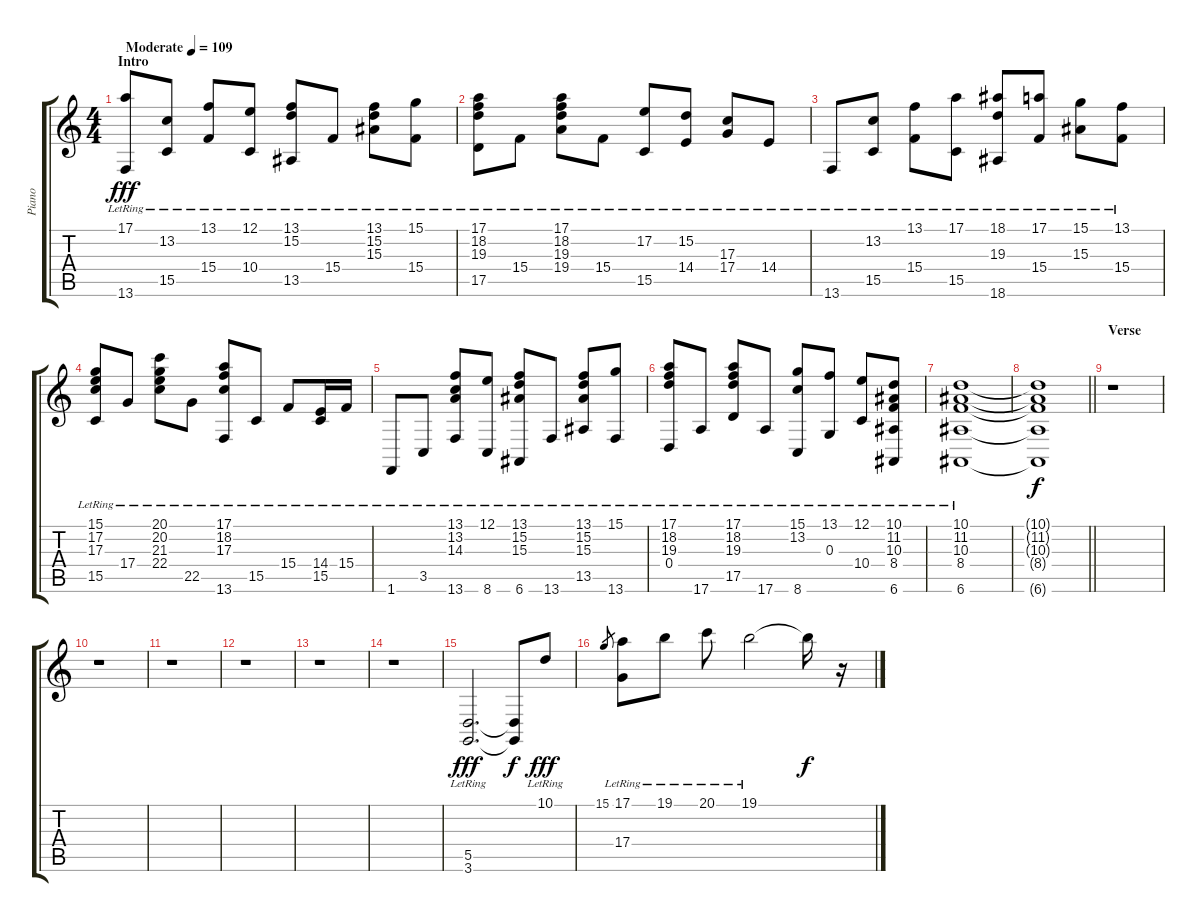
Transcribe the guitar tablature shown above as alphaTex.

\track ("Piano" "Piano") {instrument brightacousticpiano}
\staff {score tabs}
\tuning (E4 B3 G3 D3 A2 E2) {hide}
\ts (4 4)
\section ("" "Intro")
\tempo (109 "Moderate")
\clef g2
\ks c
(17.1{lr} 13.6{lr}).8{dy fff instrument brightacousticpiano} (13.2{lr} 15.5{lr}).8 (13.1{lr} 15.4{lr}).8 (12.1{lr} 10.4{lr}).8 (13.1{lr} 15.2{lr} 13.5{lr}).8 15.4{lr}.8 (13.1{lr} 15.2{lr} 15.3{lr}).8 (15.1{lr} 15.4{lr}).8 |
(17.1{lr} 18.2{lr} 19.3{lr} 17.5{lr}).8 15.4{lr}.8 (17.1{lr} 18.2{lr} 19.3{lr} 19.4{lr}).8 15.4{lr}.8 (17.2{lr} 15.5{lr}).8 (15.2{lr} 14.4{lr}).8 (17.3{lr} 17.4{lr}).8 14.4{lr}.8 |
13.6{lr}.8 (13.2{lr} 15.5{lr}).8 (13.1{lr} 15.4{lr}).8 (17.1{lr} 15.5{lr}).8 (18.1{lr} 19.3{lr} 18.6{lr}).8 (17.1{lr} 15.4{lr}).8 (15.1{lr} 15.3{lr}).8 (13.1{lr} 15.4{lr}).8 |
(15.1{lr} 17.2{lr} 17.3{lr} 15.5{lr}).8 17.4{lr}.8 (20.1{lr} 20.2{lr} 21.3{lr} 22.4{lr}).8 22.5{lr}.8 (17.1{lr} 18.2{lr} 17.3{lr} 13.6{lr}).8 15.5{lr}.8 15.4{lr}.8 (14.4{lr} 15.5{lr}).16 15.4{lr}.16 |
1.6{lr}.8 3.5{lr}.8 (13.1{lr} 13.2{lr} 14.3{lr} 13.6{lr}).8 (12.1{lr} 8.6{lr}).8 (13.1{lr} 15.2{lr} 15.3{lr} 6.6{lr}).8 13.6{lr}.8 (13.1{lr} 15.2{lr} 15.3{lr} 13.5{lr}).8 (15.1{lr} 13.6{lr}).8 |
(17.1{lr} 18.2{lr} 19.3{lr} 0.4{lr}).8 17.6{lr}.8 (17.1{lr} 18.2{lr} 19.3{lr} 17.5{lr}).8 17.6{lr}.8 (15.1{lr} 13.2{lr} 8.6{lr}).8 (13.1{lr} 0.3{lr}).8 (12.1{lr} 10.4{lr}).8 (10.1{lr} 11.2{lr} 10.3{lr} 8.4{lr} 6.6{lr}).8 |
(10.1{lr} 11.2{lr} 10.3{lr} 8.4{lr} 6.6{lr}).1 |
\barLineRight lightlight
(10.1{t} 11.2{t} 10.3{t} 8.4{t} 6.6{t}).1{dy f} |
\section ("" "Verse")
r.1 |
r.1 |
r.1 |
r.1 |
r.1 |
r.1 |
(5.5 3.6{lr}).2{d dy fff} (5.5{t} 3.6{t}).8{dy f} 10.1{lr}.8{dy fff} |
15.1.8{gr} (17.1{lr} 17.4{lr}).8 19.1{lr}.8 20.1{lr}.8 19.1{lr}.2 19.1{t}.16{dy f} r.16
